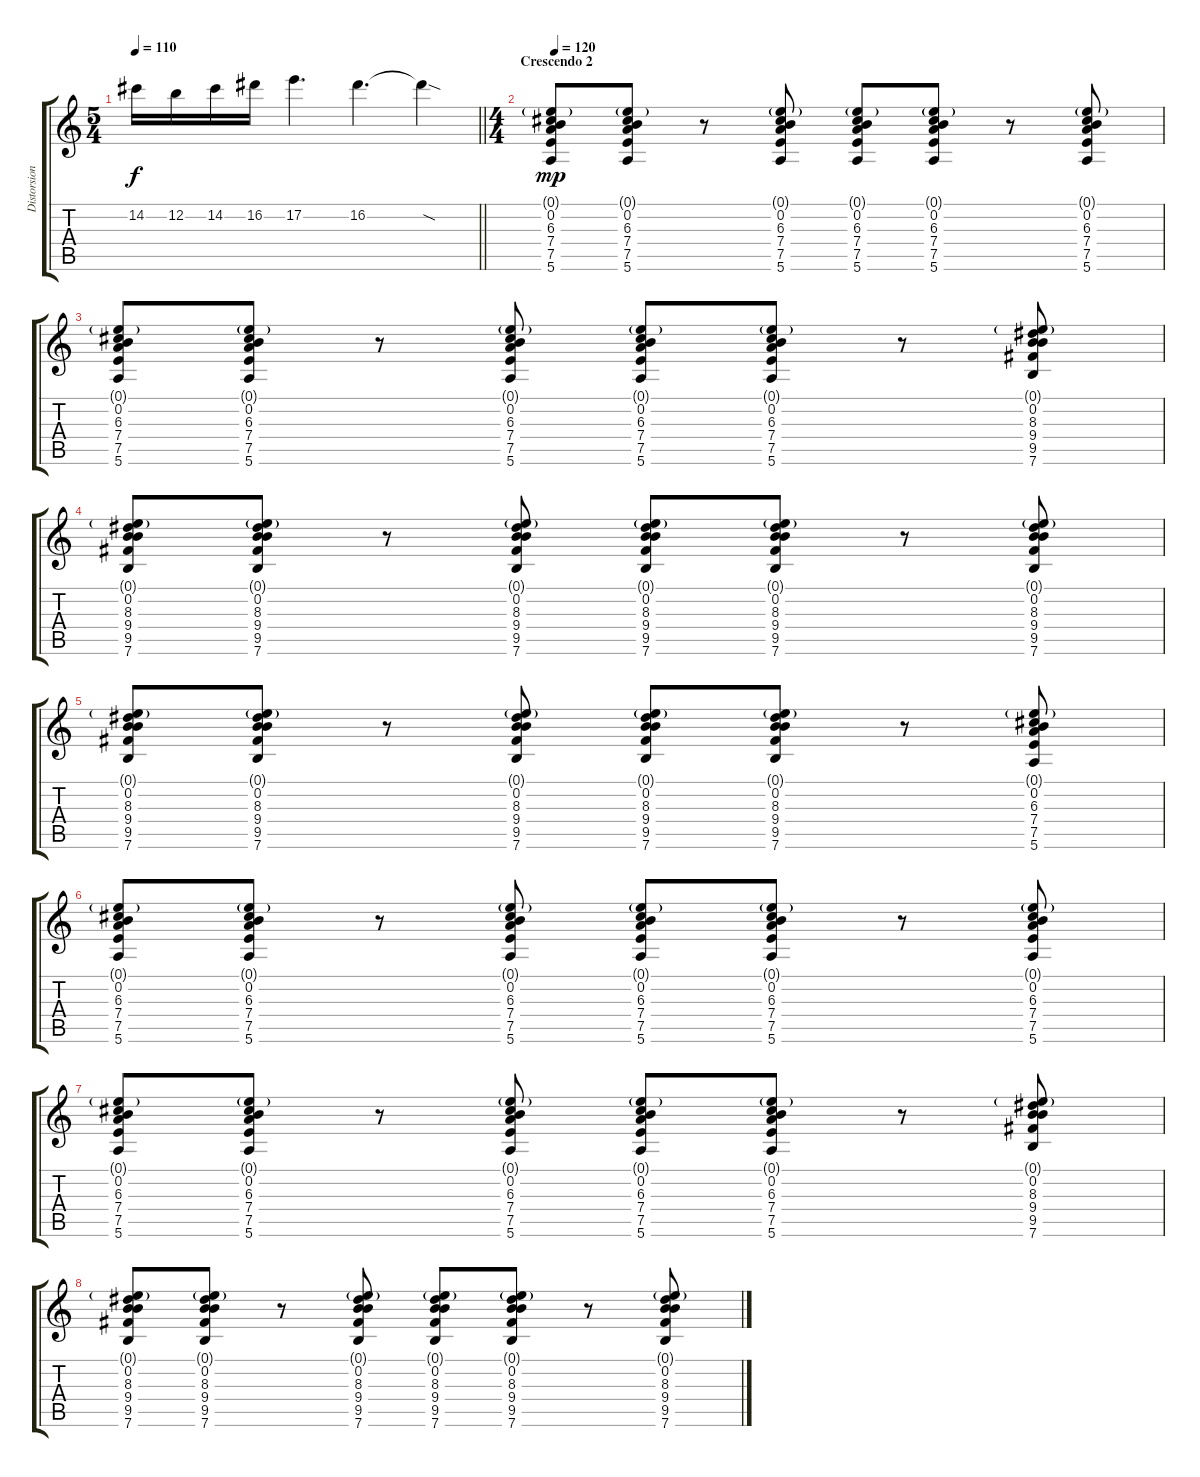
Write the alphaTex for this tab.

\track ("Distorsion Guitar" "Distorsion") {instrument overdrivenguitar}
\staff {score tabs}
\tuning (E4 B3 G3 D3 A2 E2) {hide}
\ts (5 4)
\tempo 110
\clef g2
\barLineRight lightlight
\ks c
14.2.16{dy f} 12.2.16 14.2.16 16.2.16 17.2.4{d} 16.2.4{d} 16.2{sod t}.4 |
\ts (4 4)
\section ("" "Crescendo 2")
\tempo 120
(0.1{g} 0.2 6.3 7.4 7.5 5.6).8{dy mp} (0.1{g} 0.2 6.3 7.4 7.5 5.6).8 r.8 (0.1{g} 0.2 6.3 7.4 7.5 5.6).8 (0.1{g} 0.2 6.3 7.4 7.5 5.6).8 (0.1{g} 0.2 6.3 7.4 7.5 5.6).8 r.8 (0.1{g} 0.2 6.3 7.4 7.5 5.6).8 |
(0.1{g} 0.2 6.3 7.4 7.5 5.6).8 (0.1{g} 0.2 6.3 7.4 7.5 5.6).8 r.8 (0.1{g} 0.2 6.3 7.4 7.5 5.6).8 (0.1{g} 0.2 6.3 7.4 7.5 5.6).8 (0.1{g} 0.2 6.3 7.4 7.5 5.6).8 r.8 (0.1{g} 0.2 8.3 9.4 9.5 7.6).8 |
(0.1{g} 0.2 8.3 9.4 9.5 7.6).8 (0.1{g} 0.2 8.3 9.4 9.5 7.6).8 r.8 (0.1{g} 0.2 8.3 9.4 9.5 7.6).8 (0.1{g} 0.2 8.3 9.4 9.5 7.6).8 (0.1{g} 0.2 8.3 9.4 9.5 7.6).8 r.8 (0.1{g} 0.2 8.3 9.4 9.5 7.6).8 |
(0.1{g} 0.2 8.3 9.4 9.5 7.6).8 (0.1{g} 0.2 8.3 9.4 9.5 7.6).8 r.8 (0.1{g} 0.2 8.3 9.4 9.5 7.6).8 (0.1{g} 0.2 8.3 9.4 9.5 7.6).8 (0.1{g} 0.2 8.3 9.4 9.5 7.6).8 r.8 (0.1{g} 0.2 6.3 7.4 7.5 5.6).8 |
(0.1{g} 0.2 6.3 7.4 7.5 5.6).8 (0.1{g} 0.2 6.3 7.4 7.5 5.6).8 r.8 (0.1{g} 0.2 6.3 7.4 7.5 5.6).8 (0.1{g} 0.2 6.3 7.4 7.5 5.6).8 (0.1{g} 0.2 6.3 7.4 7.5 5.6).8 r.8 (0.1{g} 0.2 6.3 7.4 7.5 5.6).8 |
(0.1{g} 0.2 6.3 7.4 7.5 5.6).8 (0.1{g} 0.2 6.3 7.4 7.5 5.6).8 r.8 (0.1{g} 0.2 6.3 7.4 7.5 5.6).8 (0.1{g} 0.2 6.3 7.4 7.5 5.6).8 (0.1{g} 0.2 6.3 7.4 7.5 5.6).8 r.8 (0.1{g} 0.2 8.3 9.4 9.5 7.6).8 |
(0.1{g} 0.2 8.3 9.4 9.5 7.6).8 (0.1{g} 0.2 8.3 9.4 9.5 7.6).8 r.8 (0.1{g} 0.2 8.3 9.4 9.5 7.6).8 (0.1{g} 0.2 8.3 9.4 9.5 7.6).8 (0.1{g} 0.2 8.3 9.4 9.5 7.6).8 r.8 (0.1{g} 0.2 8.3 9.4 9.5 7.6).8
